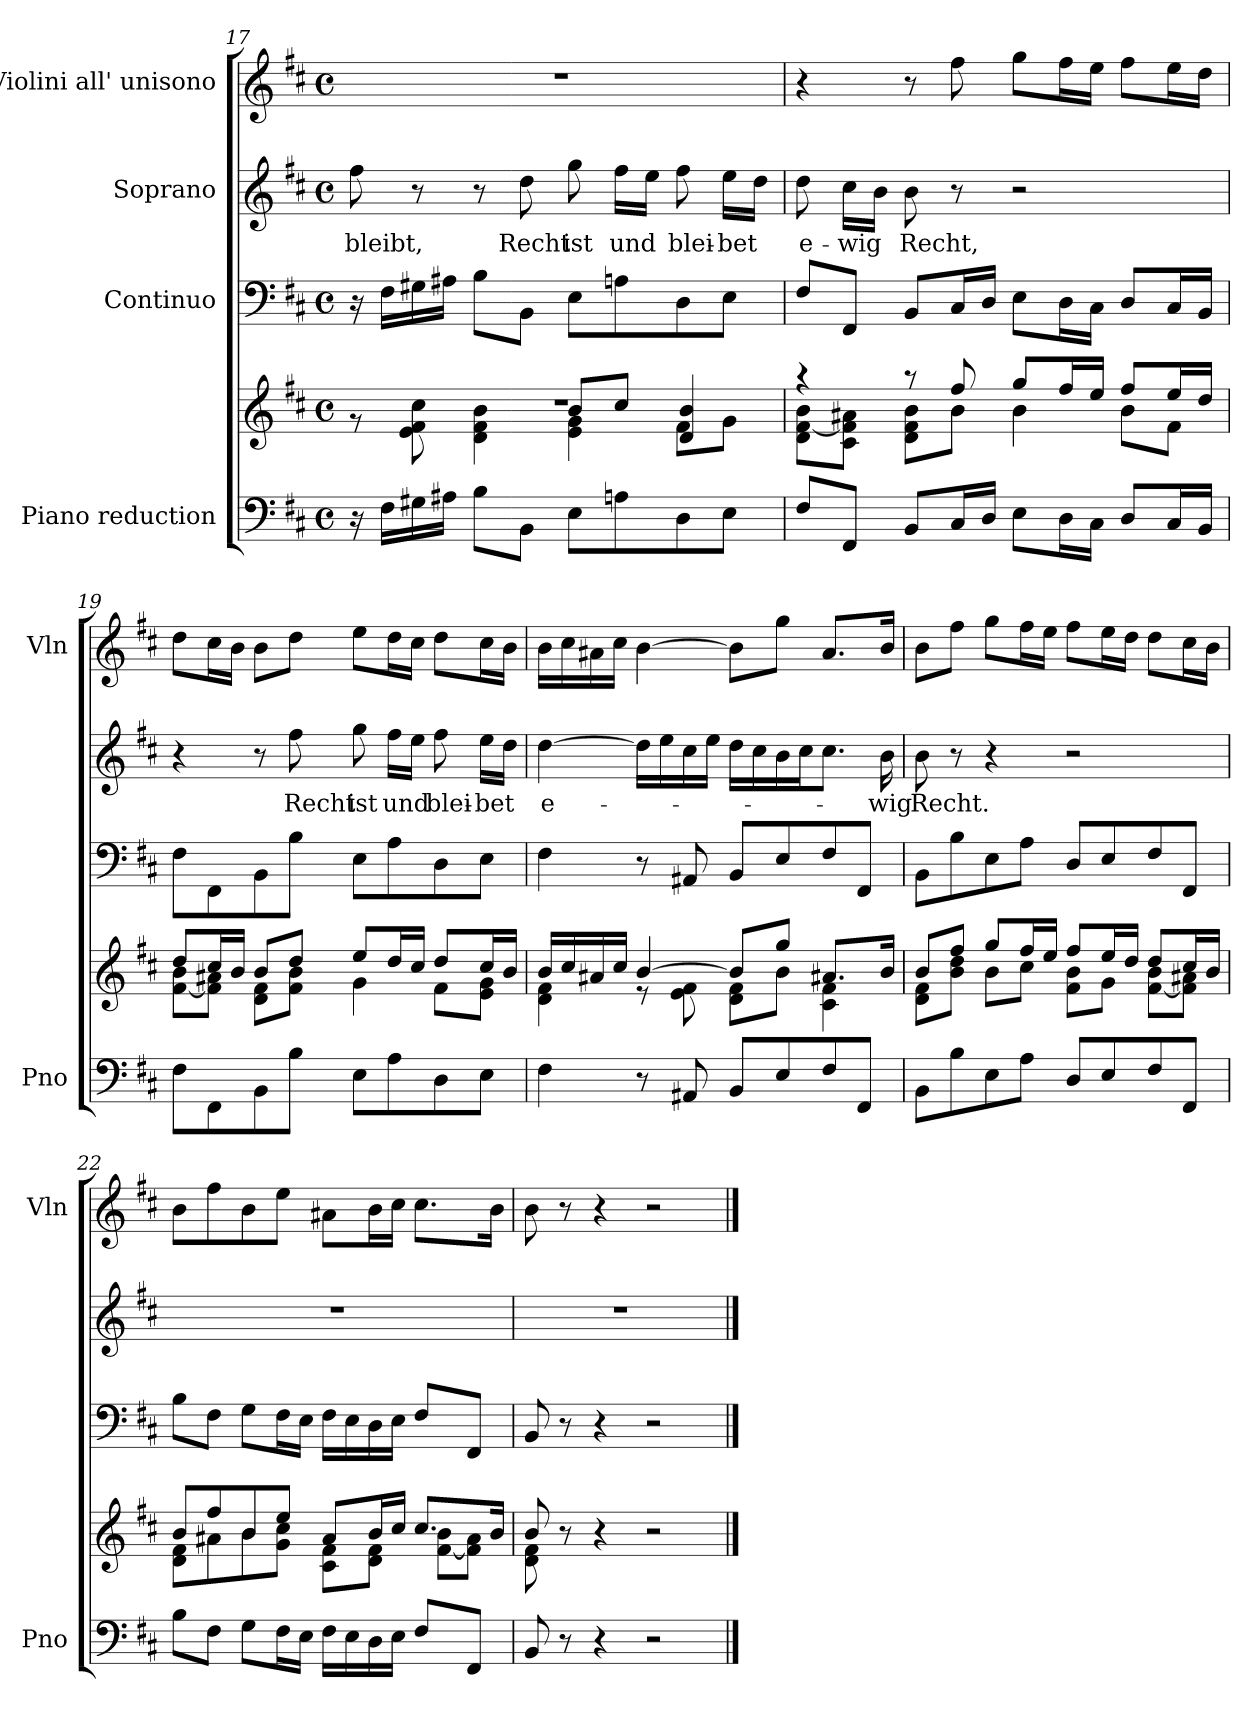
**kern	**kern	**kern	**kern	**text	**kern
*part4	*part4	*part3	*part2	*part2	*part1
*staff5	*staff4	*staff3	*staff2	*staff2	*staff1
*I"Piano reduction	*	*I"Continuo	*I"Soprano	*	*I"Violini all' unisono
*I'Pno	*	*	*	*	*I'Vln
!!LO:LB:g=z
*clefF4	*clefG2	*clefF4	*clefG2	*	*clefG2
*k[f#c#]	*k[f#c#]	*k[f#c#]	*k[f#c#]	*	*k[f#c#]
*M4/4	*M4/4	*M4/4	*M4/4	*	*M4/4
*met(c)	*met(c)	*met(c)	*met(c)	*	*met(c)
=17	=17	=17	=17	=17	=17
*	*^	*	*	*	*
*	*	*^	*	*	*	*
!	!	!	!	!	!	!LO:LY:b	!
16r	1r	8r	4ryy	16r	8ff#\	bleibt,	1r
16F#\LL	.	.	.	16F#\LL	.	.	.
16G#X\	.	8e!\ 8f#!\ 8cc#!\	.	16G#X\	8r	.	.
16A#X\JJ	.	.	.	16A#X\JJ	.	.	.
8B\L	.	4d!\ 4f#!\ 4b!\	4ryy	8B\L	8r	.	.
!	!	!	!	!	!	!LO:LY:b	!
8BB\J	.	.	.	8BB\J	8dd\	Recht	.
!	!	!	!	!	!	!LO:LY:b	!
8E\L	.	4e!\ 4g!\	8b!/L	8E\L	8gg\	ist	.
!	!	!	!	!	!	!LO:LY:b	!
8An\	.	.	8cc#!/J	8An\	16ff#\LL	und	.
.	.	.	.	.	16ee\JJ	.	.
!	!	!	!	!	!	!LO:LY:b	!
8D\	.	8f#!\L	4d!/ 4b!/	8D\	8ff#\	blei-	.
!	!	!	!	!	!	!LO:LY:b	!
8E\J	.	8g!\J	.	8E\J	16ee\LL	bet	.
.	.	.	.	.	16dd\JJ	.	.
*	*	*v	*v	*	*	*	*
=18	=18	=18	=18	=18	=18	=18
!	!	!	!	!	!LO:LY:b	!
8F#/L	4r	8d!\ [8f#!\ 8b!\L	8F#/L	8dd\	e-	4r
!	!	!	!	!	!LO:LY:b	!
8FF#/J	.	8c#!\ 8f#!\] 8a#X!\J	8FF#/J	16cc#\LL	wig	.
.	.	.	.	16b\JJ	.	.
!	!	!	!	!	!LO:LY:b	!
8BB/L	8r	8d!\ 8f#!\ 8b!\L	8BB/L	8b\	Recht,	8r
16C#/L	8ff#/	8b!\J	16C#/L	8r	.	8ff#\
16D/JJ	.	.	16D/JJ	.	.	.
8E\L	8gg/L	4b!\	8E\L	2r	.	8gg\L
16D\L	16ff#/L	.	16D\L	.	.	16ff#\L
16C#\JJ	16ee/JJ	.	16C#\JJ	.	.	16ee\JJ
8D/L	8ff#/L	8b!\L	8D/L	.	.	8ff#\L
16C#/L	16ee/L	8f#!\J	16C#/L	.	.	16ee\L
16BB/JJ	16dd/JJ	.	16BB/JJ	.	.	16dd\JJ
=19	=19	=19	=19	=19	=19	=19
8F#\L	8dd/L	[8f#!\ 8b!\L	8F#\L	4r	.	8dd\L
8FF#\	16cc#/L	8f#!\] 8a#X!\J	8FF#\	.	.	16cc#\L
.	16b/JJ	.	.	.	.	16b\JJ
8BB\	8b/L	8d!\ 8f#!\L	8BB\	8r	.	8b\L
!	!	!	!	!	!LO:LY:b	!
8B\J	8dd/J	8f#!\ 8b!\J	8B\J	8ff#\	Recht	8dd\J
!	!	!	!	!	!LO:LY:b	!
8E\L	8ee/L	4g!\	8E\L	8gg\	ist	8ee\L
!	!	!	!	!	!LO:LY:b	!
8A\	16dd/L	.	8A\	16ff#\LL	und	16dd\L
.	16cc#/JJ	.	.	16ee\JJ	.	16cc#\JJ
!	!	!	!	!	!LO:LY:b	!
8D\	8dd/L	8f#!\L	8D\	8ff#\	blei-	8dd\L
!	!	!	!	!	!LO:LY:b	!
8E\J	16cc#/L	8e!\ 8g!\J	8E\J	16ee\LL	bet	16cc#\L
.	16b/JJ	.	.	16dd\JJ	.	16b\JJ
=20	=20	=20	=20	=20	=20	=20
!	!	!	!	!	!LO:LY:b	!
4F#\	16b/LL	4d!\ 4f#!\	4F#\	[4dd\	e-	16b\LL
.	16cc#/	.	.	.	.	16cc#\
.	16a#X/	.	.	.	.	16a#X\
.	16cc#/JJ	.	.	.	.	16cc#\JJ
8r	[4b/	8r	8r	16dd\LL]	.	[4b\
.	.	.	.	16ee\	.	.
8AA#X/	.	8e!\ 8f#!\	8AA#X/	16cc#\	.	.
.	.	.	.	16ee\JJ	.	.
8BB/L	8b/L]	8d!\ 8f#!\L	8BB/L	16dd\LL	.	8b\L]
.	.	.	.	16cc#\	.	.
8E/	8gg/J	8b!\J	8E/	16b\	.	8gg\J
.	.	.	.	16cc#\J	.	.
8F#/	8.a#X/L	4c#!\ 4f#!\	8F#/	8.cc#\J	.	8.a#/L
8FF#/J	.	.	8FF#/J	.	.	.
!	!	!	!	!	!LO:LY:b	!
.	16b/Jk	.	.	16b\	-wig	16b/Jk
!!LO:LB:g=z
=21	=21	=21	=21	=21	=21	=21
!	!	!	!	!	!LO:LY:b	!
8BB\L	8b/L	8d!\ 8f#!\L	8BB\L	8b\	Recht.	8b\L
8B\	8ff#/J	8b!\ 8dd!\J	8B\	8r	.	8ff#\J
8E\	8gg/L	8b!\L	8E\	4r	.	8gg\L
8A\J	16ff#/L	8cc#!\J	8A\J	.	.	16ff#\L
.	16ee/JJ	.	.	.	.	16ee\JJ
8D/L	8ff#/L	8f#!\ 8b!\L	8D/L	2r	.	8ff#\L
8E/	16ee/L	8g!\J	8E/	.	.	16ee\L
.	16dd/JJ	.	.	.	.	16dd\JJ
8F#/	8dd/L	[8f#!\ 8b!\L	8F#/	.	.	8dd\L
8FF#/J	16cc#/L	8f#!\] 8a#X!\J	8FF#/J	.	.	16cc#\L
.	16b/JJ	.	.	.	.	16b\JJ
=22	=22	=22	=22	=22	=22	=22
8B\L	8b/L	8d!\ 8f#!\L	8B\L	1r	.	8b\L
8F#\J	8ff#/	8a#X!\	8F#\J	.	.	8ff#\
8G\L	8b/	8b\	8G\L	.	.	8b\
16F#\L	8ee/J	8g!\ 8cc#!\J	16F#\L	.	.	8ee\J
16E\JJ	.	.	16E\JJ	.	.	.
16F#\LL	8a#/L	8c#!\ 8f#!\L	16F#\LL	.	.	8a#X\L
16E\	.	.	16E\	.	.	.
16D\	16b/L	8d!\ 8f#!\J	16D\	.	.	16b\L
16E\JJ	16cc#/JJ	.	16E\JJ	.	.	16cc#\JJ
8F#/L	8.cc#/L	[8f#!\ 8b!\L	8F#/L	.	.	8.cc#\L
8FF#/J	.	8f#!\] 8a#!\J	8FF#/J	.	.	.
.	16b/Jk	.	.	.	.	16b\Jk
=23	=23	=23	=23	=23	=23	=23
8BB/	8b/	8d!\ 8f#!\	8BB/	1r	.	8b\
8r	8r	8ryy	8r	.	.	8r
4r	4r	4ryy	4r	.	.	4r
2r	2r	2ryy	2r	.	.	2r
*	*v	*v	*	*	*	*
==	==	==	==	==	==
*-	*-	*-	*-	*-	*-
